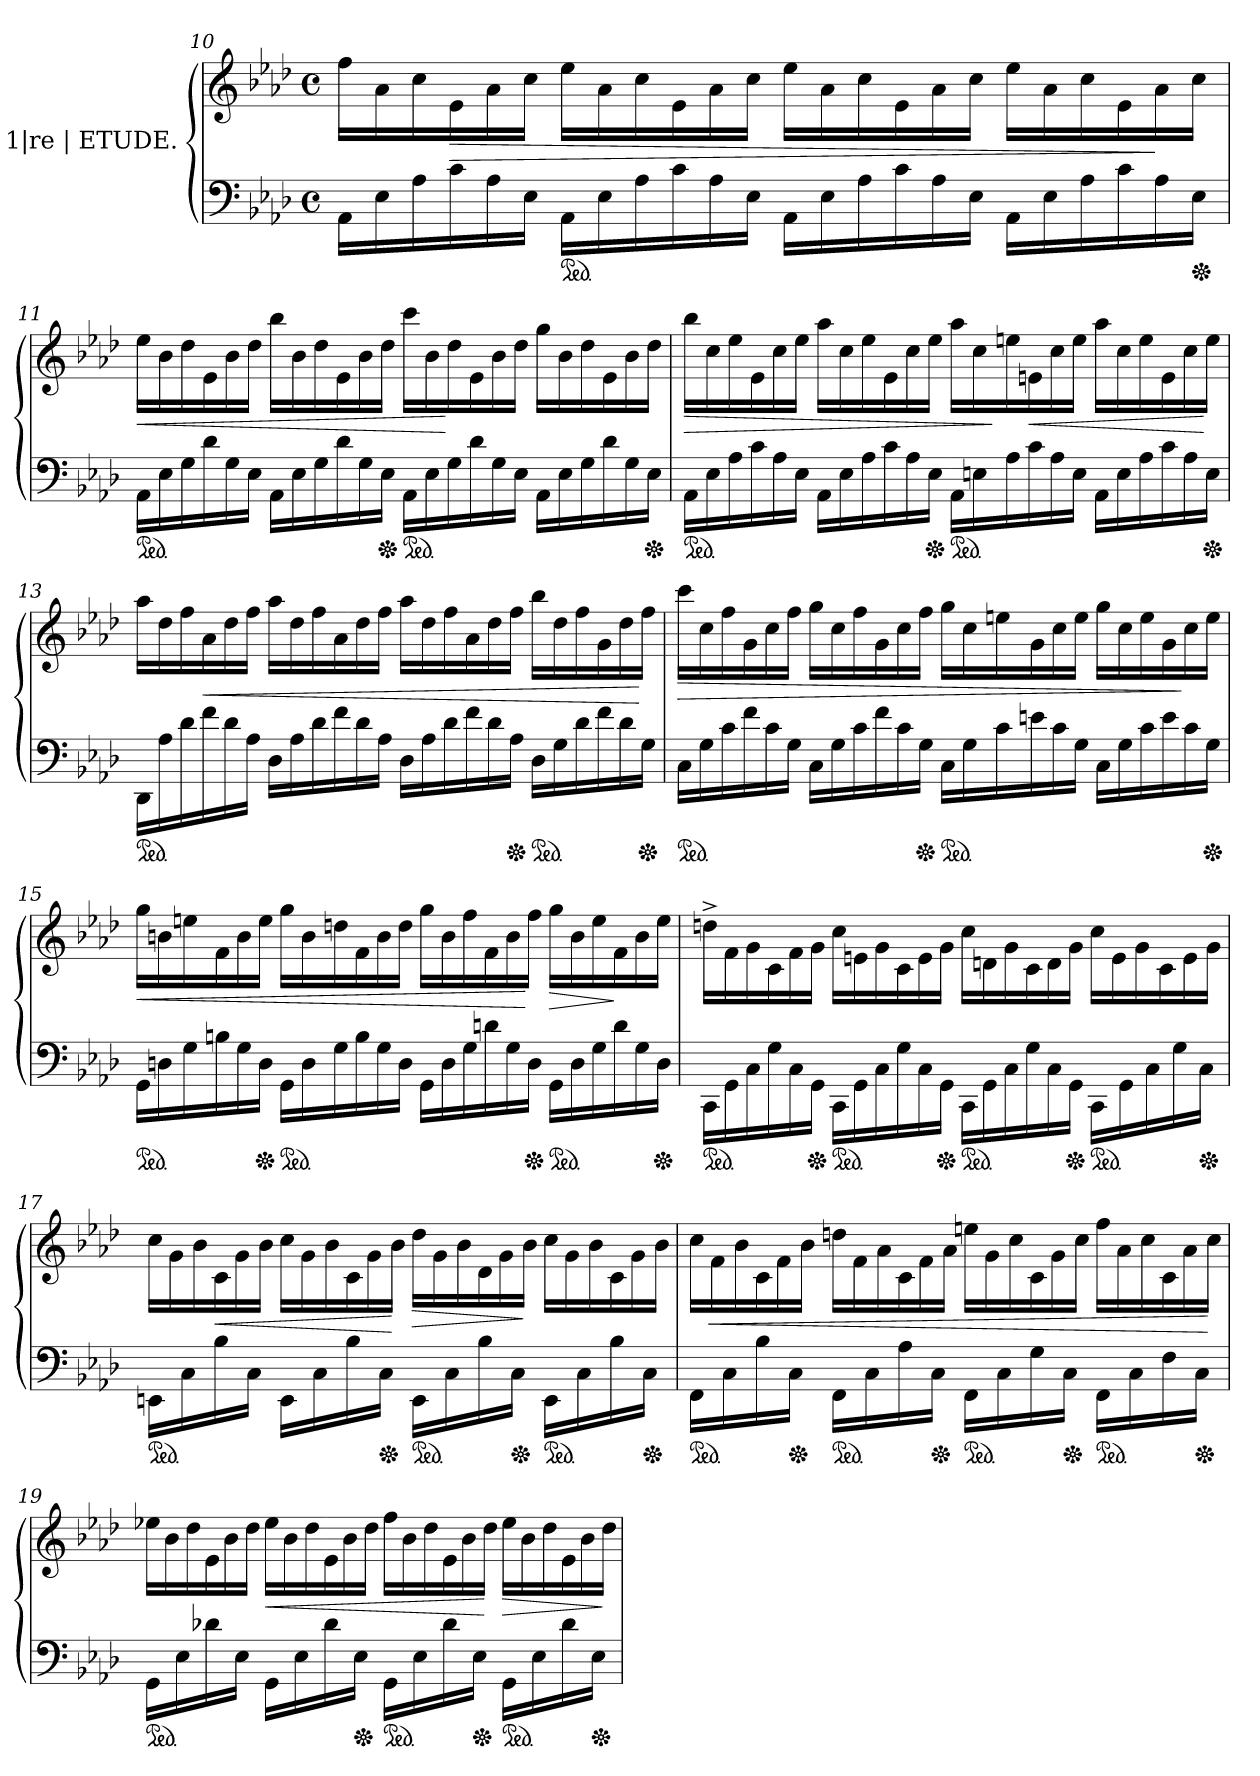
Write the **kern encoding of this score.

**kern	**kern	**dynam
*part1	*part1	*part1
*staff2	*staff1	*staff1/2
*I"1|re | ETUDE.	*	*
*clefF4	*clefG2	*
*k[b-e-a-d-]	*k[b-e-a-d-]	*
*A-:	*A-:	*
*M4/4	*M4/4	*
*met(c)	*met(c)	*
*Xtuplet	*Xtuplet	*
=10	=10	=10
24AA-!\LL	24ff\LL	.
24E-!	24a-!	.
24A-!	24cc!	.
24c!	24e-!	>
24A-!	24a-!	.
24E-!JJ	24cc!JJ	.
*ped	*	*
24AA-!\LL	24ee-\LL	.
24E-!	24a-!	.
24A-!	24cc!	.
24c!	24e-!	.
24A-!	24a-!	.
24E-!JJ	24cc!JJ	.
24AA-!\LL	24ee-\LL	.
24E-!	24a-!	.
24A-!	24cc!	.
24c!	24e-!	.
24A-!	24a-!	.
24E-!JJ	24cc!JJ	.
24AA-!\LL	24ee-\LL	.
24E-!	24a-!	.
24A-!	24cc!	.
24c!	24e-!	.
24A-!	24a-!	]
*Xped	*	*
24E-!JJ	24cc!JJ	.
=11	=11	=11
*ped	*	*
24AA-!\LL	24ee-\LL	<
24E-!	24b-!	.
24G!	24dd-!	.
24d-!	24e-!	.
24G!	24b-!	.
24E-!JJ	24dd-!JJ	.
24AA-!\LL	24bb-\LL	.
24E-!	24b-!	.
24G!	24dd-!	.
24d-!	24e-!	.
24G!	24b-!	.
*Xped	*	*
24E-!JJ	24dd-!JJ	.
*ped	*	*
24AA-!\LL	24ccc\LL	.
24E-!	24b-!	.
24G!	24dd-!	[
24d-!	24e-!	.
24G!	24b-!	.
24E-!JJ	24dd-!JJ	.
24AA-!\LL	24gg\LL	.
24E-!	24b-!	.
24G!	24dd-!	.
24d-!	24e-!	.
24G!	24b-!	.
*Xped	*	*
24E-!JJ	24dd-!JJ	.
=12	=12	=12
*ped	*	*
24AA-!\LL	24bb-\LL	>
24E-!	24cc!	.
24A-!	24ee-!	.
24c!	24e-!	.
24A-!	24cc!	.
24E-!JJ	24ee-!JJ	.
24AA-!\LL	24aa-\LL	.
24E-!	24cc!	.
24A-!	24ee-!	.
24c!	24e-!	.
24A-!	24cc!	.
*Xped	*	*
24E-!JJ	24ee-!JJ	.
*ped	*	*
24AA-!\LL	24aa-\LL	.
24En!	24cc!	.
24A-!	24een!	]
24c!	24en!	<
24A-!	24cc!	.
24E!JJ	24ee!JJ	.
24AA-!\LL	24aa-\LL	.
24E!	24cc!	.
24A-!	24ee!	.
24c!	24e!	.
24A-!	24cc!	.
*Xped	*	*
24E!JJ	24ee!JJ	[
=13	=13	=13
!LO:TX:a:color=crimson:t=⚠	!	!
*ped	*	*
24DD-/LL	24aa-\LL	.
24A-!\	24dd-!	.
24d-!\	24ff!	.
24f!\	24a-!	<
24d-!\	24dd-!	.
24A-!\JJ	24ff!JJ	.
24D-!\LL	24aa-\LL	.
24A-!	24dd-!	.
24d-!	24ff!	.
24f!	24a-!	.
24d-!	24dd-!	.
24A-!JJ	24ff!JJ	.
24D-!\LL	24aa-\LL	.
24A-!	24dd-!	.
24d-!	24ff!	.
24f!	24a-!	.
24d-!	24dd-!	.
*Xped	*	*
24A-!JJ	24ff!JJ	.
*ped	*	*
24D-!\LL	24bb-\LL	.
24G!	24dd-!	.
24d-!	24ff!	.
24f!	24g!	.
24d-!	24dd-!	.
*Xped	*	*
24G!JJ	24ff!JJ	[
=14	=14	=14
*ped	*	*
24C\LL	24ccc\LL	>
24G!	24cc!	.
24c!	24ff!	.
24f!	24g!	.
24c!	24cc!	.
24G!JJ	24ff!JJ	.
24C!\LL	24gg\LL	.
24G!	24cc!	.
24c!	24ff!	.
24f!	24g!	.
24c!	24cc!	.
*Xped	*	*
24G!JJ	24ff!JJ	.
*ped	*	*
24C!\LL	24gg\LL	.
24G!	24cc!	.
24c!	24een!	.
24en!	24g!	.
24c!	24cc!	.
24G!JJ	24ee!JJ	.
24C!\LL	24gg\LL	.
24G!	24cc!	.
24c!	24ee!	.
24e!	24g!	.
24c!	24cc!	]
*Xped	*	*
24G!JJ	24ee!JJ	.
=15	=15	=15
*ped	*	*
24GG\LL	24gg\LL	<
24Dn!	24bn!	.
24G!	24een!	.
24Bn!	24f!	.
24G!	24b!	.
*Xped	*	*
24D!JJ	24ee!JJ	.
*ped	*	*
24GG!\LL	24gg\LL	.
24D!	24b!	.
24G!	24ddn!	.
24B!	24f!	.
24G!	24b!	.
24D!JJ	24dd!JJ	.
24GG!\LL	24gg\LL	.
24D!	24b!	.
24G!	24ff!	.
24dn!	24f!	.
24G!	24b!	.
*Xped	*	*
24D!JJ	24ff!JJ	[
*ped	*	*
24GG!\LL	24gg\LL	>
24D!	24b!	.
24G!	24ee!	.
24d!	24f!	]
24G!	24b!	.
*Xped	*	*
24D!JJ	24ee!JJ	.
=16	=16	=16
*ped	*	*
24CC\LL	24ddn^\LL	.
24GG!	24f!	.
24C!	24g!	.
24G!	24c!	.
24C!	24f!	.
*Xped	*	*
24GG!JJ	24g!JJ	.
*ped	*	*
24CC!\LL	24cc\LL	.
24GG!	24en!	.
24C!	24g!	.
24G!	24c!	.
24C!	24e!	.
*Xped	*	*
24GG!JJ	24g!JJ	.
*ped	*	*
24CC!\LL	24cc\LL	.
24GG!	24dn!	.
24C!	24g!	.
24G!	24c!	.
24C!	24d!	.
*Xped	*	*
24GG!JJ	24g!JJ	.
*ped	*	*
20CC!\LL	24cc!\LL	.
.	24e!	.
20GG!	.	.
.	24g!	.
20C!	.	.
.	24c!	.
20G!	.	.
.	24e!	.
*Xped	*	*
20C!JJ	.	.
.	24g!JJ	.
=17	=17	=17
*ped	*	*
16EEn\LL	24cc\LL	.
.	24g!	.
16C!	.	.
.	24b-!	.
16B-	24c!	<
.	24g!	.
16C!JJ	.	.
.	24b-!JJ	.
16EE!\LL	24cc\LL	.
.	24g!	.
16C!	.	.
.	24b-!	.
16B-	24c!	.
.	24g!	.
*Xped	*	*
16C!JJ	.	.
.	24b-!JJ	[
*ped	*	*
16EE!\LL	24dd-\LL	>
.	24g!	.
16C!	.	.
.	24b-!	.
16B-	24d-!	.
.	24g!	.
*Xped	*	*
16C!JJ	.	.
.	24b-!JJ	]
*ped	*	*
16EE!\LL	24cc\LL	.
.	24g!	.
16C!	.	.
.	24b-!	.
16B-	24c!	.
.	24g!	.
*Xped	*	*
16C!JJ	.	.
.	24b-!JJ	.
=18	=18	=18
*ped	*	*
16FF!\LL	24cc\LL	.
.	24f!	<
16C!	.	.
.	24b-!	.
16B-	24c!	.
.	24f!	.
*Xped	*	*
16C!JJ	.	.
.	24b-!JJ	.
*ped	*	*
16FF!\LL	24ddn\LL	.
.	24f!	.
16C!	.	.
.	24a-!	.
16A-	24c!	.
.	24f!	.
*Xped	*	*
16C!JJ	.	.
.	24a-!JJ	.
*ped	*	*
16FF!\LL	24een\LL	.
.	24g!	.
16C!	.	.
.	24cc!	.
16G	24c!	.
.	24g!	.
*Xped	*	*
16C!JJ	.	.
.	24cc!JJ	.
*ped	*	*
16FF!\LL	24ff\LL	.
.	24a-!	.
16C!	.	.
.	24cc!	.
16F	24c!	.
.	24a-!	.
*Xped	*	*
16C!JJ	.	.
.	24cc!JJ	[
=19	=19	=19
*ped	*	*
16GG\LL	24ee-X\LL	.
.	24b-!	.
16E-!	.	.
.	24dd-!	.
16d-X	24e-!	.
.	24b-!	.
16E-!JJ	.	.
.	24dd-!JJ	.
16GG\LL	24ee-\LL	<
.	24b-!	.
16E-!	.	.
.	24dd-!	.
16d-	24e-!	.
.	24b-!	.
*Xped	*	*
16E-!JJ	.	.
.	24dd-!JJ	.
*ped	*	*
16GG!\LL	24ff\LL	.
.	24b-!	.
16E-!	.	.
.	24dd-!	.
16d-	24e-!	.
.	24b-!	.
*Xped	*	*
16E-!JJ	.	.
.	24dd-!JJ	[
*ped	*	*
16GG!\LL	24ee-\LL	>
.	24b-!	.
16E-!	.	.
.	24dd-!	.
16d-	24e-!	.
.	24b-!	.
*Xped	*	*
16E-!JJ	.	.
.	24dd-!JJ	]
=	=	=
*-	*-	*-
